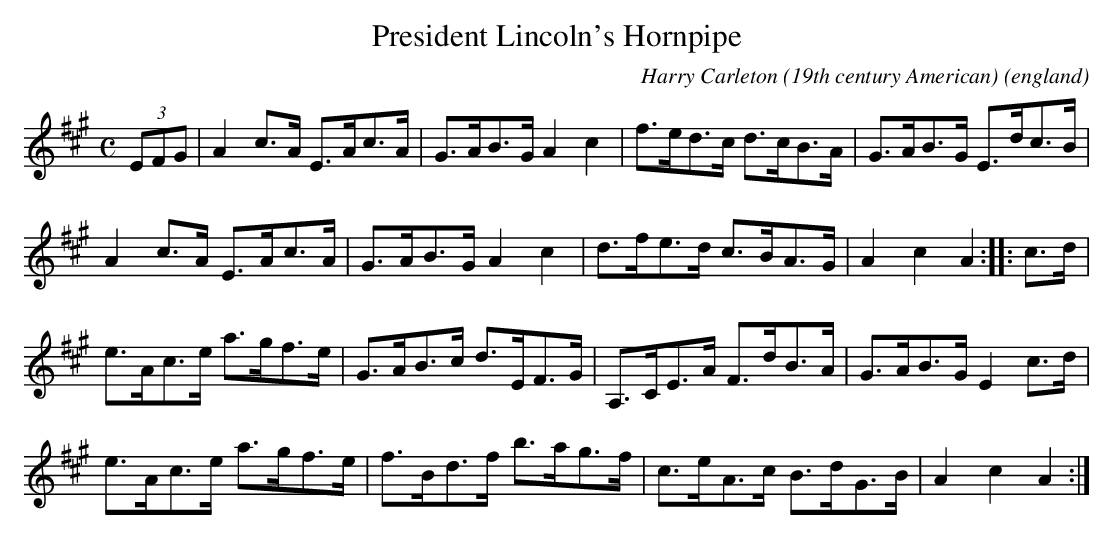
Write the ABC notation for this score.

X:1
T:President Lincoln's Hornpipe
O:england
C:Harry Carleton (19th century American)
M:C
K:A
(3EFG | A2 c>A E>Ac>A | G>AB>G A2 c2 | f>ed>c d>cB>A | G>AB>G E>dc>B |
A2 c>A E>Ac>A | G>AB>G A2 c2 | d>fe>d c>BA>G | A2 c2 A2 :||: c>d |
e>Ac>e a>gf>e | G>AB>c d>EF>G | A,>CE>A F>dB>A | G>AB>G E2 c>d |
e>Ac>e a>gf>e | f>Bd>f b>ag>f | c>eA>c B>dG>B | A2 c2 A2 :|
